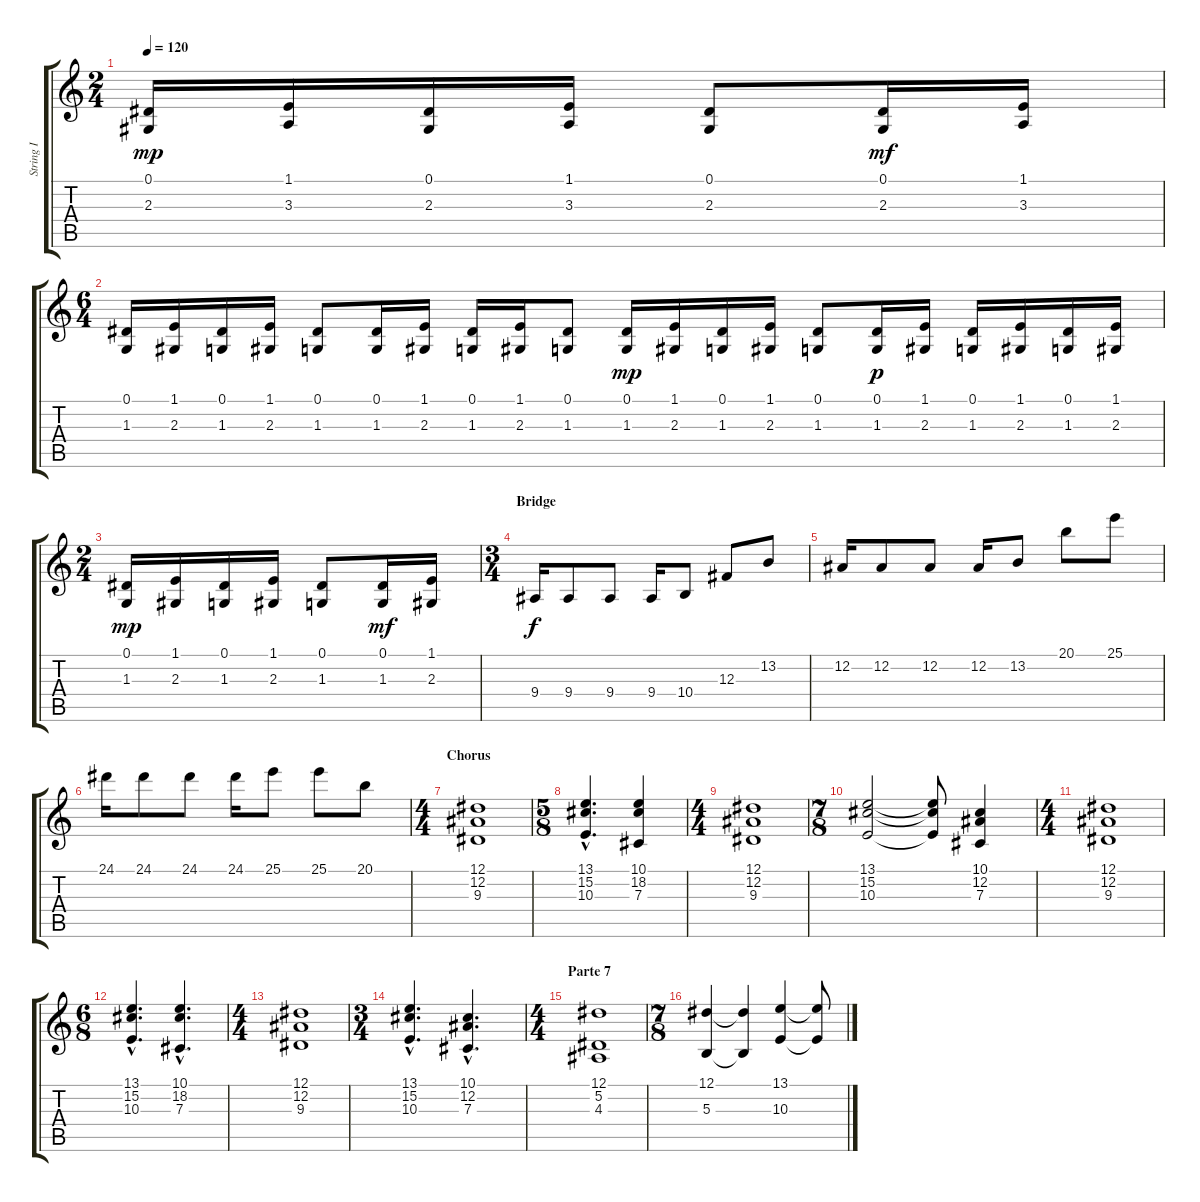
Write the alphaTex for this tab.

\track ("String I" "String I") {instrument stringensemble1}
\staff {score tabs}
\tuning (Eb4 Bb3 Gb3 Db3 Ab2 Eb2) {hide}
\ts (2 4)
\tempo 120
\clef g2
\ks c
(0.1 2.3).16{dy mp} (1.1 3.3).16 (0.1 2.3).16 (1.1 3.3).16 (0.1 2.3).8 (0.1 2.3).16{dy mf} (1.1 3.3).16 |
\ts (6 4)
(0.1 1.3).16 (1.1 2.3).16 (0.1 1.3).16 (1.1 2.3).16 (0.1 1.3).8 (0.1 1.3).16 (1.1 2.3).16 (0.1 1.3).16 (1.1 2.3).16 (0.1 1.3).8 (0.1 1.3).16{dy mp} (1.1 2.3).16 (0.1 1.3).16 (1.1 2.3).16 (0.1 1.3).8 (0.1 1.3).16{dy p} (1.1 2.3).16 (0.1 1.3).16 (1.1 2.3).16 (0.1 1.3).16 (1.1 2.3).16 |
\ts (2 4)
(0.1 1.3).16{dy mp} (1.1 2.3).16 (0.1 1.3).16 (1.1 2.3).16 (0.1 1.3).8 (0.1 1.3).16{dy mf} (1.1 2.3).16 |
\ts (3 4)
\section ("" "Bridge")
9.4.16{dy f} 9.4.8 9.4.8 9.4.16 10.4.8 12.3.8 13.2.8 |
12.2.16 12.2.8 12.2.8 12.2.16 13.2.8 20.1.8 25.1.8 |
24.1.16 24.1.8 24.1.8 24.1.16 25.1.8 25.1.8 20.1.8 |
\ts (4 4)
\section ("" "Chorus")
(12.1 12.2 9.3).1{instrument stringensemble1} |
\ts (5 8)
(13.1{hac} 15.2{hac} 10.3{hac}).4{d} (10.1 18.2 7.3).4 |
\ts (4 4)
(12.1 12.2 9.3).1 |
\ts (7 8)
(13.1 15.2 10.3).2 (13.1{t} 15.2{t} 10.3{t}).8 (10.1 12.2 7.3).4 |
\ts (4 4)
(12.1 12.2 9.3).1{instrument stringensemble1} |
\ts (6 8)
(13.1{hac} 15.2{hac} 10.3{hac}).4{d} (10.1{hac} 18.2{hac} 7.3{hac}).4{d} |
\ts (4 4)
(12.1 12.2 9.3).1 |
\ts (3 4)
(13.1{hac} 15.2{hac} 10.3{hac}).4{d} (10.1{hac} 12.2{hac} 7.3{hac}).4{d} |
\ts (4 4)
\section ("" "Parte 7")
(12.1 5.2 4.3).1 |
\ts (7 8)
(12.1 5.3).4 (12.1{t} 5.3{t}).4 (13.1 10.3).4 (13.1{t} 10.3{t}).8
